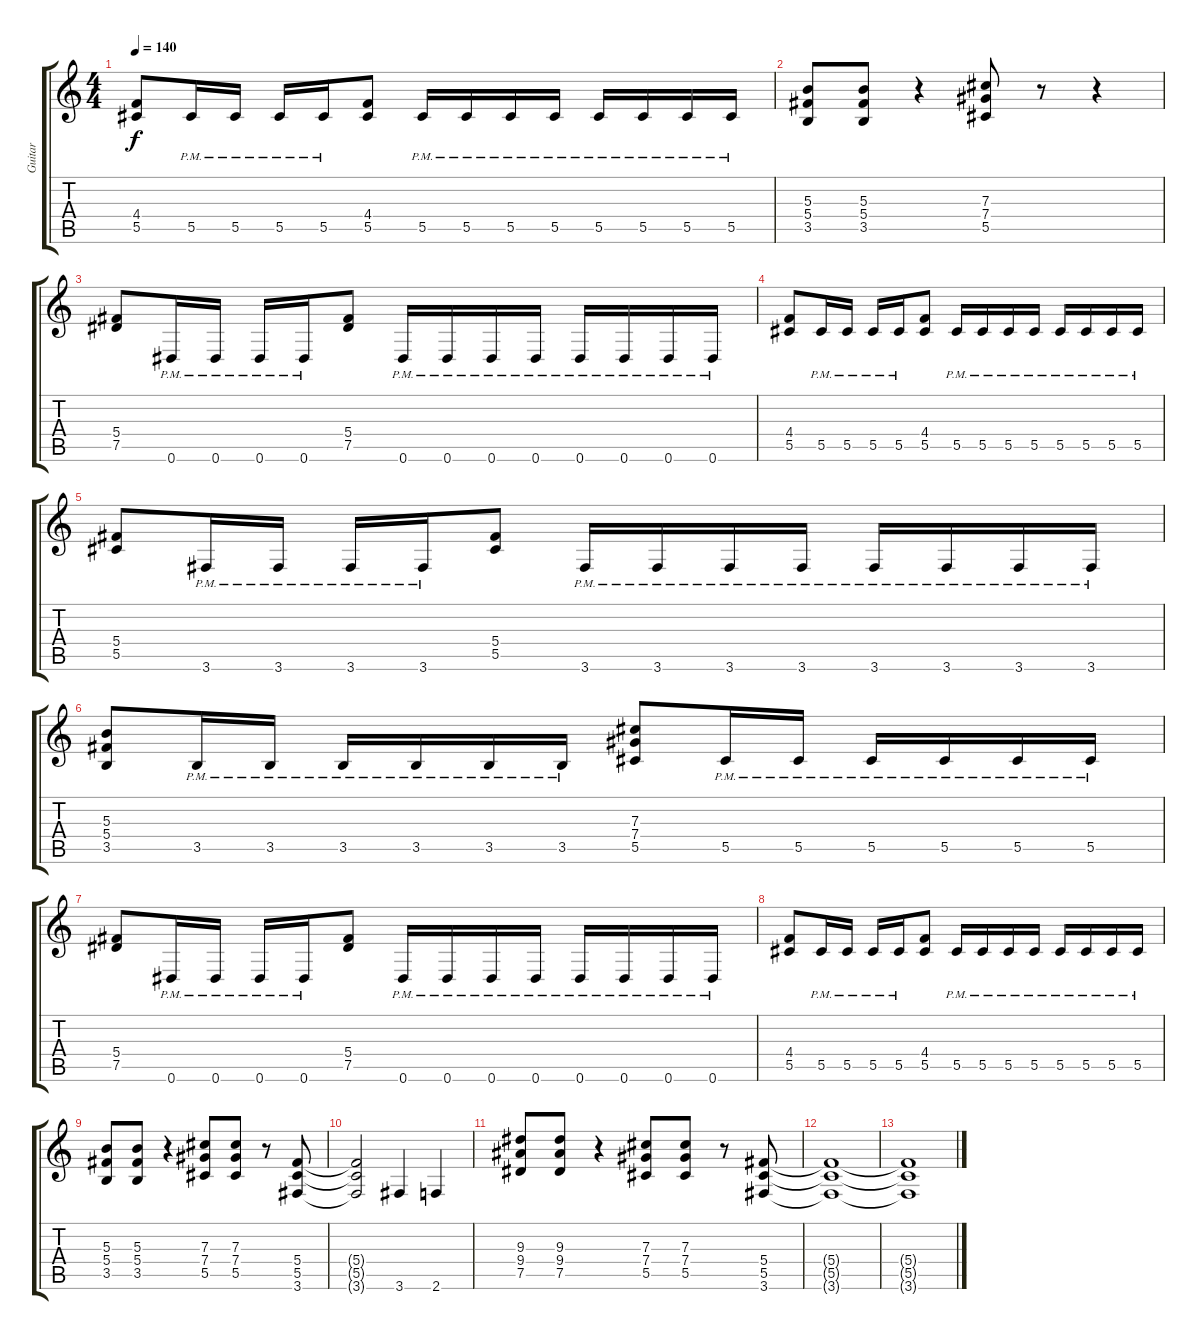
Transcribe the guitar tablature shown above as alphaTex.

\track ("Guitar" "Guitar") {instrument distortionguitar}
\staff {score tabs}
\tuning (Eb4 Bb3 Gb3 Db3 Ab2 Eb2) {hide}
\ts (4 4)
\tempo 140
\clef g2
\ks c
(4.4 5.5).8{dy f} 5.5{pm}.16 5.5{pm}.16 5.5{pm}.16 5.5{pm}.16 (4.4 5.5).8 5.5{pm}.16 5.5{pm}.16 5.5{pm}.16 5.5{pm}.16 5.5{pm}.16 5.5{pm}.16 5.5{pm}.16 5.5{pm}.16 |
(5.3 5.4 3.5).8 (5.3 5.4 3.5).8 r.4 (7.3 7.4 5.5).8 r.8 r.4 |
(5.4 7.5).8 0.6{pm}.16 0.6{pm}.16 0.6{pm}.16 0.6{pm}.16 (5.4 7.5).8 0.6{pm}.16 0.6{pm}.16 0.6{pm}.16 0.6{pm}.16 0.6{pm}.16 0.6{pm}.16 0.6{pm}.16 0.6{pm}.16 |
(4.4 5.5).8 5.5{pm}.16 5.5{pm}.16 5.5{pm}.16 5.5{pm}.16 (4.4 5.5).8 5.5{pm}.16 5.5{pm}.16 5.5{pm}.16 5.5{pm}.16 5.5{pm}.16 5.5{pm}.16 5.5{pm}.16 5.5{pm}.16 |
(5.4 5.5).8 3.6{pm}.16 3.6{pm}.16 3.6{pm}.16 3.6{pm}.16 (5.4 5.5).8 3.6{pm}.16 3.6{pm}.16 3.6{pm}.16 3.6{pm}.16 3.6{pm}.16 3.6{pm}.16 3.6{pm}.16 3.6{pm}.16 |
(5.3 5.4 3.5).8 3.5{pm}.16 3.5{pm}.16 3.5{pm}.16 3.5{pm}.16 3.5{pm}.16 3.5{pm}.16 (7.3 7.4 5.5).8 5.5{pm}.16 5.5{pm}.16 5.5{pm}.16 5.5{pm}.16 5.5{pm}.16 5.5{pm}.16 |
(5.4 7.5).8 0.6{pm}.16 0.6{pm}.16 0.6{pm}.16 0.6{pm}.16 (5.4 7.5).8 0.6{pm}.16 0.6{pm}.16 0.6{pm}.16 0.6{pm}.16 0.6{pm}.16 0.6{pm}.16 0.6{pm}.16 0.6{pm}.16 |
(4.4 5.5).8 5.5{pm}.16 5.5{pm}.16 5.5{pm}.16 5.5{pm}.16 (4.4 5.5).8 5.5{pm}.16 5.5{pm}.16 5.5{pm}.16 5.5{pm}.16 5.5{pm}.16 5.5{pm}.16 5.5{pm}.16 5.5{pm}.16 |
(5.3 5.4 3.5).8 (5.3 5.4 3.5).8 r.4 (7.3 7.4 5.5).8 (7.3 7.4 5.5).8 r.8 (5.4 5.5 3.6).8 |
(5.4{t} 5.5{t} 3.6{t}).2 3.6.4 2.6.4 |
(9.3 9.4 7.5).8 (9.3 9.4 7.5).8 r.4 (7.3 7.4 5.5).8 (7.3 7.4 5.5).8 r.8 (5.4 5.5 3.6).8 |
(5.4{t} 5.5{t} 3.6{t}).1 |
(5.4{t} 5.5{t} 3.6{t}).1
